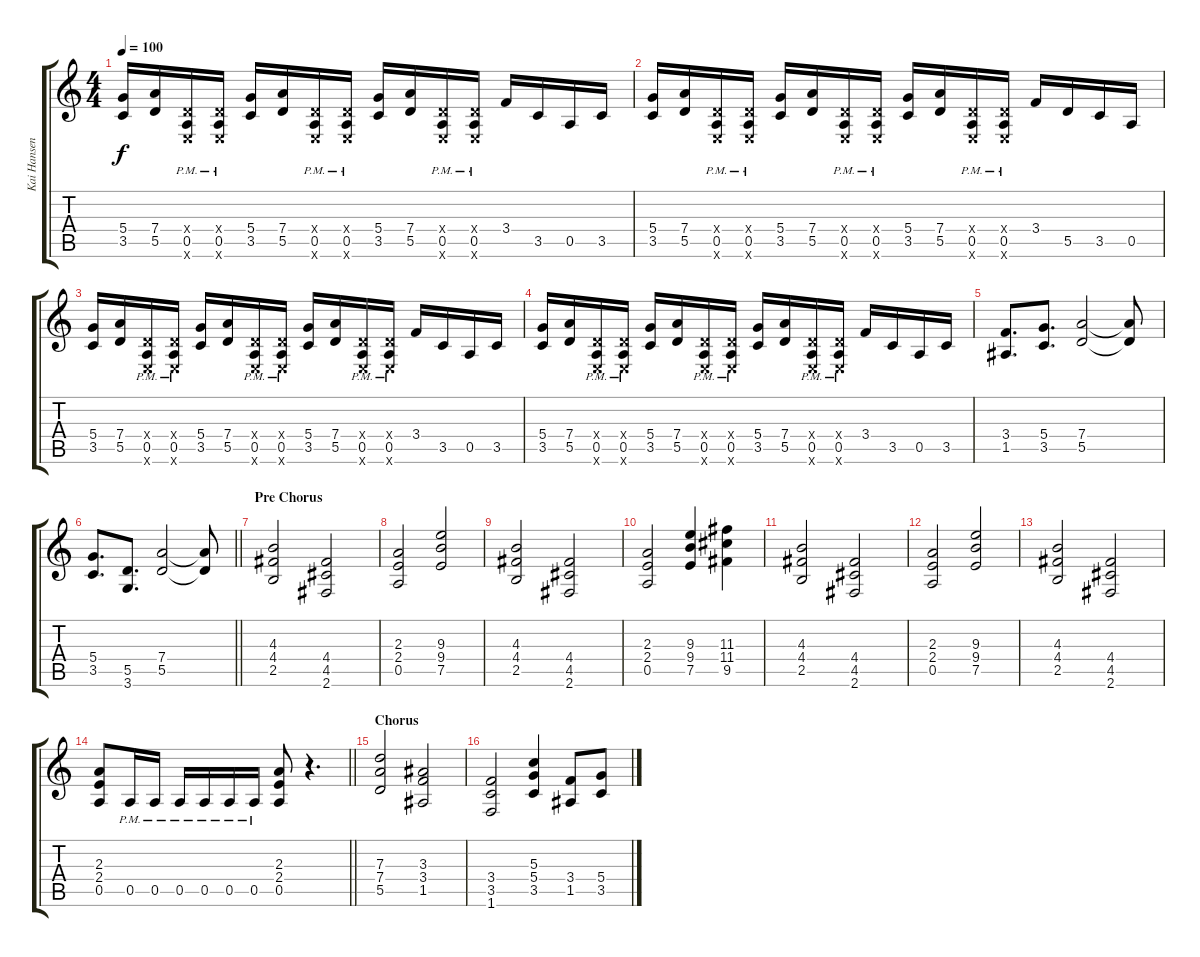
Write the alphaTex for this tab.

\track ("Kai Hansen" "Kai Hansen") {instrument distortionguitar}
\staff {score tabs}
\tuning (E4 B3 G3 D3 A2 E2) {hide}
\ts (4 4)
\tempo 100
\clef g2
\ks c
(5.4 3.5).16{dy f} (7.4 5.5).16 (0.4{x} 0.5{pm} 0.6{x}).16 (0.4{x} 0.5{pm} 0.6{x}).16 (5.4 3.5).16 (7.4 5.5).16 (0.4{x} 0.5{pm} 0.6{x}).16 (0.4{x} 0.5{pm} 0.6{x}).16 (5.4 3.5).16 (7.4 5.5).16 (0.4{x} 0.5{pm} 0.6{x}).16 (0.4{x} 0.5{pm} 0.6{x}).16 3.4.16 3.5.16 0.5.16 3.5.16 |
(5.4 3.5).16 (7.4 5.5).16 (0.4{x} 0.5{pm} 0.6{x}).16 (0.4{x} 0.5{pm} 0.6{x}).16 (5.4 3.5).16 (7.4 5.5).16 (0.4{x} 0.5{pm} 0.6{x}).16 (0.4{x} 0.5{pm} 0.6{x}).16 (5.4 3.5).16 (7.4 5.5).16 (0.4{x} 0.5{pm} 0.6{x}).16 (0.4{x} 0.5{pm} 0.6{x}).16 3.4.16 5.5.16 3.5.16 0.5.16 |
(5.4 3.5).16 (7.4 5.5).16 (0.4{x} 0.5{pm} 0.6{x}).16 (0.4{x} 0.5{pm} 0.6{x}).16 (5.4 3.5).16 (7.4 5.5).16 (0.4{x} 0.5{pm} 0.6{x}).16 (0.4{x} 0.5{pm} 0.6{x}).16 (5.4 3.5).16 (7.4 5.5).16 (0.4{x} 0.5{pm} 0.6{x}).16 (0.4{x} 0.5{pm} 0.6{x}).16 3.4.16 3.5.16 0.5.16 3.5.16 |
(5.4 3.5).16 (7.4 5.5).16 (0.4{x} 0.5{pm} 0.6{x}).16 (0.4{x} 0.5{pm} 0.6{x}).16 (5.4 3.5).16 (7.4 5.5).16 (0.4{x} 0.5{pm} 0.6{x}).16 (0.4{x} 0.5{pm} 0.6{x}).16 (5.4 3.5).16 (7.4 5.5).16 (0.4{x} 0.5{pm} 0.6{x}).16 (0.4{x} 0.5{pm} 0.6{x}).16 3.4.16 3.5.16 0.5.16 3.5.16 |
(3.4 1.5).8{d} (5.4 3.5).8{d} (7.4 5.5).2 (7.4{t} 5.5{t}).8 |
\barLineRight lightlight
(5.4 3.5).8{d} (5.5 3.6).8{d} (7.4 5.5).2 (7.4{t} 5.5{t}).8 |
\section ("" "Pre Chorus")
(4.3 4.4 2.5).2 (4.4 4.5 2.6).2 |
(2.3 2.4 0.5).2 (9.3 9.4 7.5).2 |
(4.3 4.4 2.5).2 (4.4 4.5 2.6).2 |
(2.3 2.4 0.5).2 (9.3 9.4 7.5).4 (11.3 11.4 9.5).4 |
(4.3 4.4 2.5).2 (4.4 4.5 2.6).2 |
(2.3 2.4 0.5).2 (9.3 9.4 7.5).2 |
(4.3 4.4 2.5).2 (4.4 4.5 2.6).2 |
\barLineRight lightlight
(2.3 2.4 0.5).8 0.5{pm}.16 0.5{pm}.16 0.5{pm}.16 0.5{pm}.16 0.5{pm}.16 0.5{pm}.16 (2.3 2.4 0.5).8 r.4{d} |
\section ("" "Chorus")
(7.3 7.4 5.5).2 (3.3 3.4 1.5).2 |
(3.4 3.5 1.6).2 (5.3 5.4 3.5).4 (3.4 1.5).8 (5.4 3.5).8
